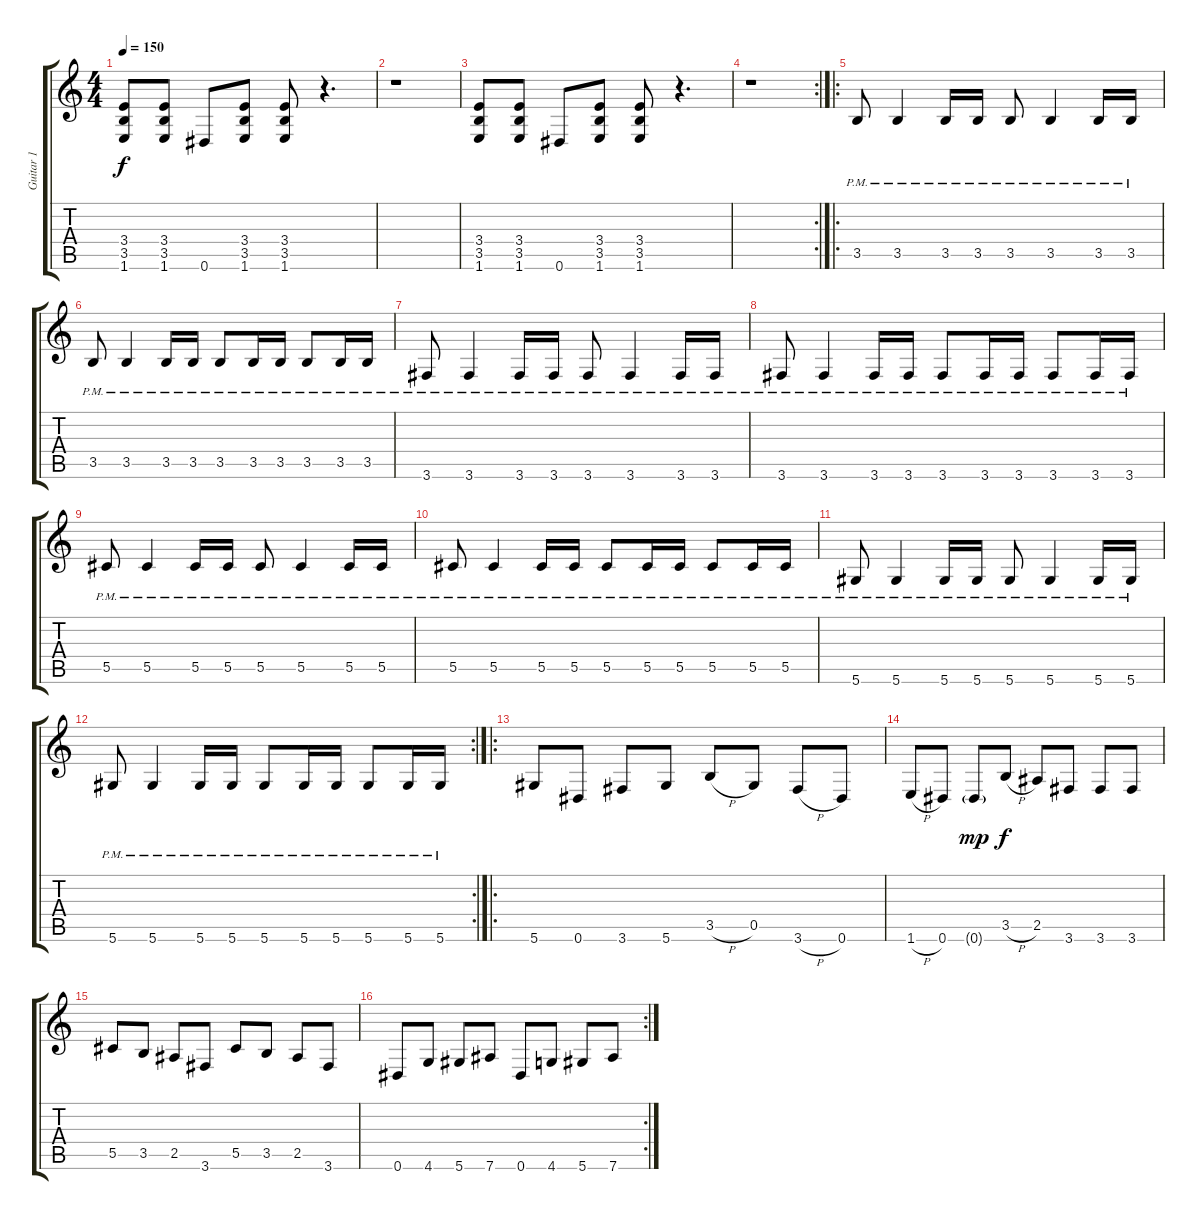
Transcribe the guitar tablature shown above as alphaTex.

\track ("Guitar 1" "Guitar 1") {instrument overdrivenguitar}
\staff {score tabs}
\tuning (Eb4 Bb3 Gb3 Db3 Ab2 Eb2) {hide}
\ts (4 4)
\tempo 150
\clef g2
\ks c
(3.4 3.5 1.6).8{dy f} (3.4 3.5 1.6).8 0.6.8 (3.4 3.5 1.6).8 (3.4 3.5 1.6).8 r.4{d} |
r.1 |
(3.4 3.5 1.6).8 (3.4 3.5 1.6).8 0.6.8 (3.4 3.5 1.6).8 (3.4 3.5 1.6).8 r.4{d} |
\rc 2
r.1 |
\ro
3.5{pm}.8 3.5{pm}.4 3.5{pm}.16 3.5{pm}.16 3.5{pm}.8 3.5{pm}.4 3.5{pm}.16 3.5{pm}.16 |
3.5{pm}.8 3.5{pm}.4 3.5{pm}.16 3.5{pm}.16 3.5{pm}.8 3.5{pm}.16 3.5{pm}.16 3.5{pm}.8 3.5{pm}.16 3.5{pm}.16 |
3.6{pm}.8 3.6{pm}.4 3.6{pm}.16 3.6{pm}.16 3.6{pm}.8 3.6{pm}.4 3.6{pm}.16 3.6{pm}.16 |
3.6{pm}.8 3.6{pm}.4 3.6{pm}.16 3.6{pm}.16 3.6{pm}.8 3.6{pm}.16 3.6{pm}.16 3.6{pm}.8 3.6{pm}.16 3.6{pm}.16 |
5.5{pm}.8 5.5{pm}.4 5.5{pm}.16 5.5{pm}.16 5.5{pm}.8 5.5{pm}.4 5.5{pm}.16 5.5{pm}.16 |
5.5{pm}.8 5.5{pm}.4 5.5{pm}.16 5.5{pm}.16 5.5{pm}.8 5.5{pm}.16 5.5{pm}.16 5.5{pm}.8 5.5{pm}.16 5.5{pm}.16 |
5.6{pm}.8 5.6{pm}.4 5.6{pm}.16 5.6{pm}.16 5.6{pm}.8 5.6{pm}.4 5.6{pm}.16 5.6{pm}.16 |
\rc 2
5.6{pm}.8 5.6{pm}.4 5.6{pm}.16 5.6{pm}.16 5.6{pm}.8 5.6{pm}.16 5.6{pm}.16 5.6{pm}.8 5.6{pm}.16 5.6{pm}.16 |
\ro
5.6.8 0.6.8 3.6.8 5.6.8 3.5{h}.8 0.5.8 3.6{h}.8 0.6.8 |
1.6{h}.8 0.6.8 0.6{g}.8{dy mp} 3.5{h}.8{dy f} 2.5.8 3.6.8 3.6.8 3.6.8 |
5.5.8 3.5.8 2.5.8 3.6.8 5.5.8 3.5.8 2.5.8 3.6.8 |
\rc 2
0.6.8 4.6.8 5.6.8 7.6.8 0.6.8 4.6.8 5.6.8 7.6.8
